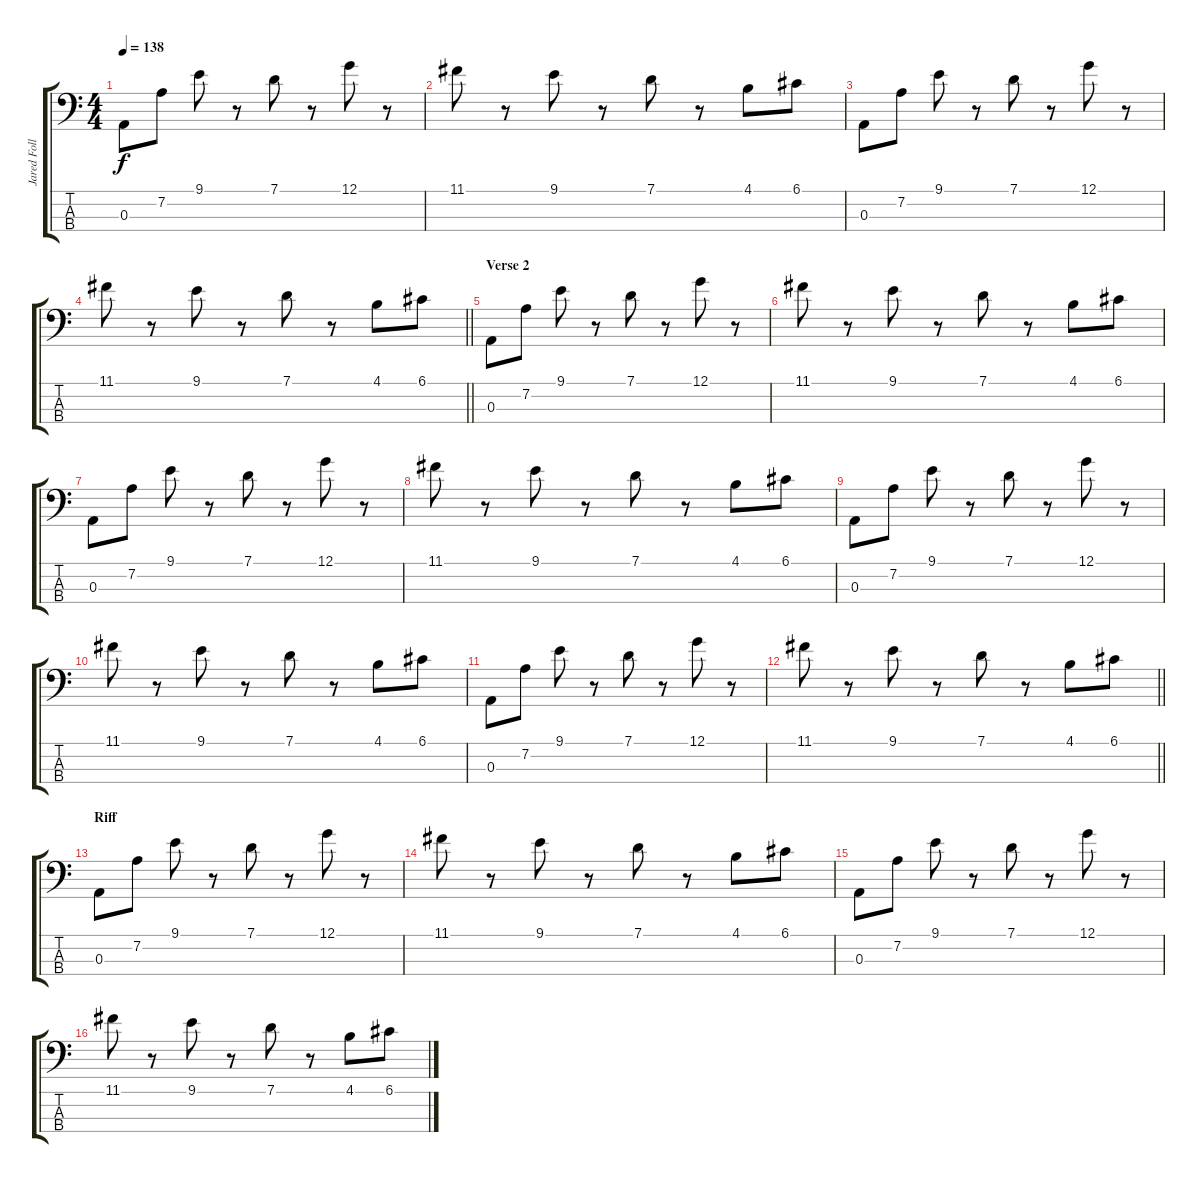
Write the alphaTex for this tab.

\track ("Jared Followill" "Jared Foll") {instrument electricbasspick}
\staff {score tabs}
\tuning (G2 D2 A1 E1) {hide}
\ts (4 4)
\tempo 138
\clef f4
\ks c
0.3.8{dy f} 7.2.8 9.1.8 r.8 7.1.8 r.8 12.1.8 r.8 |
11.1.8 r.8 9.1.8 r.8 7.1.8 r.8 4.1.8 6.1.8 |
0.3.8 7.2.8 9.1.8 r.8 7.1.8 r.8 12.1.8 r.8 |
\barLineRight lightlight
11.1.8 r.8 9.1.8 r.8 7.1.8 r.8 4.1.8 6.1.8 |
\section ("" "Verse 2")
0.3.8 7.2.8 9.1.8 r.8 7.1.8 r.8 12.1.8 r.8 |
11.1.8 r.8 9.1.8 r.8 7.1.8 r.8 4.1.8 6.1.8 |
0.3.8 7.2.8 9.1.8 r.8 7.1.8 r.8 12.1.8 r.8 |
11.1.8 r.8 9.1.8 r.8 7.1.8 r.8 4.1.8 6.1.8 |
0.3.8 7.2.8 9.1.8 r.8 7.1.8 r.8 12.1.8 r.8 |
11.1.8 r.8 9.1.8 r.8 7.1.8 r.8 4.1.8 6.1.8 |
0.3.8 7.2.8 9.1.8 r.8 7.1.8 r.8 12.1.8 r.8 |
\barLineRight lightlight
11.1.8 r.8 9.1.8 r.8 7.1.8 r.8 4.1.8 6.1.8 |
\section ("" "Riff")
0.3.8 7.2.8 9.1.8 r.8 7.1.8 r.8 12.1.8 r.8 |
11.1.8 r.8 9.1.8 r.8 7.1.8 r.8 4.1.8 6.1.8 |
0.3.8 7.2.8 9.1.8 r.8 7.1.8 r.8 12.1.8 r.8 |
11.1.8 r.8 9.1.8 r.8 7.1.8 r.8 4.1.8 6.1.8
